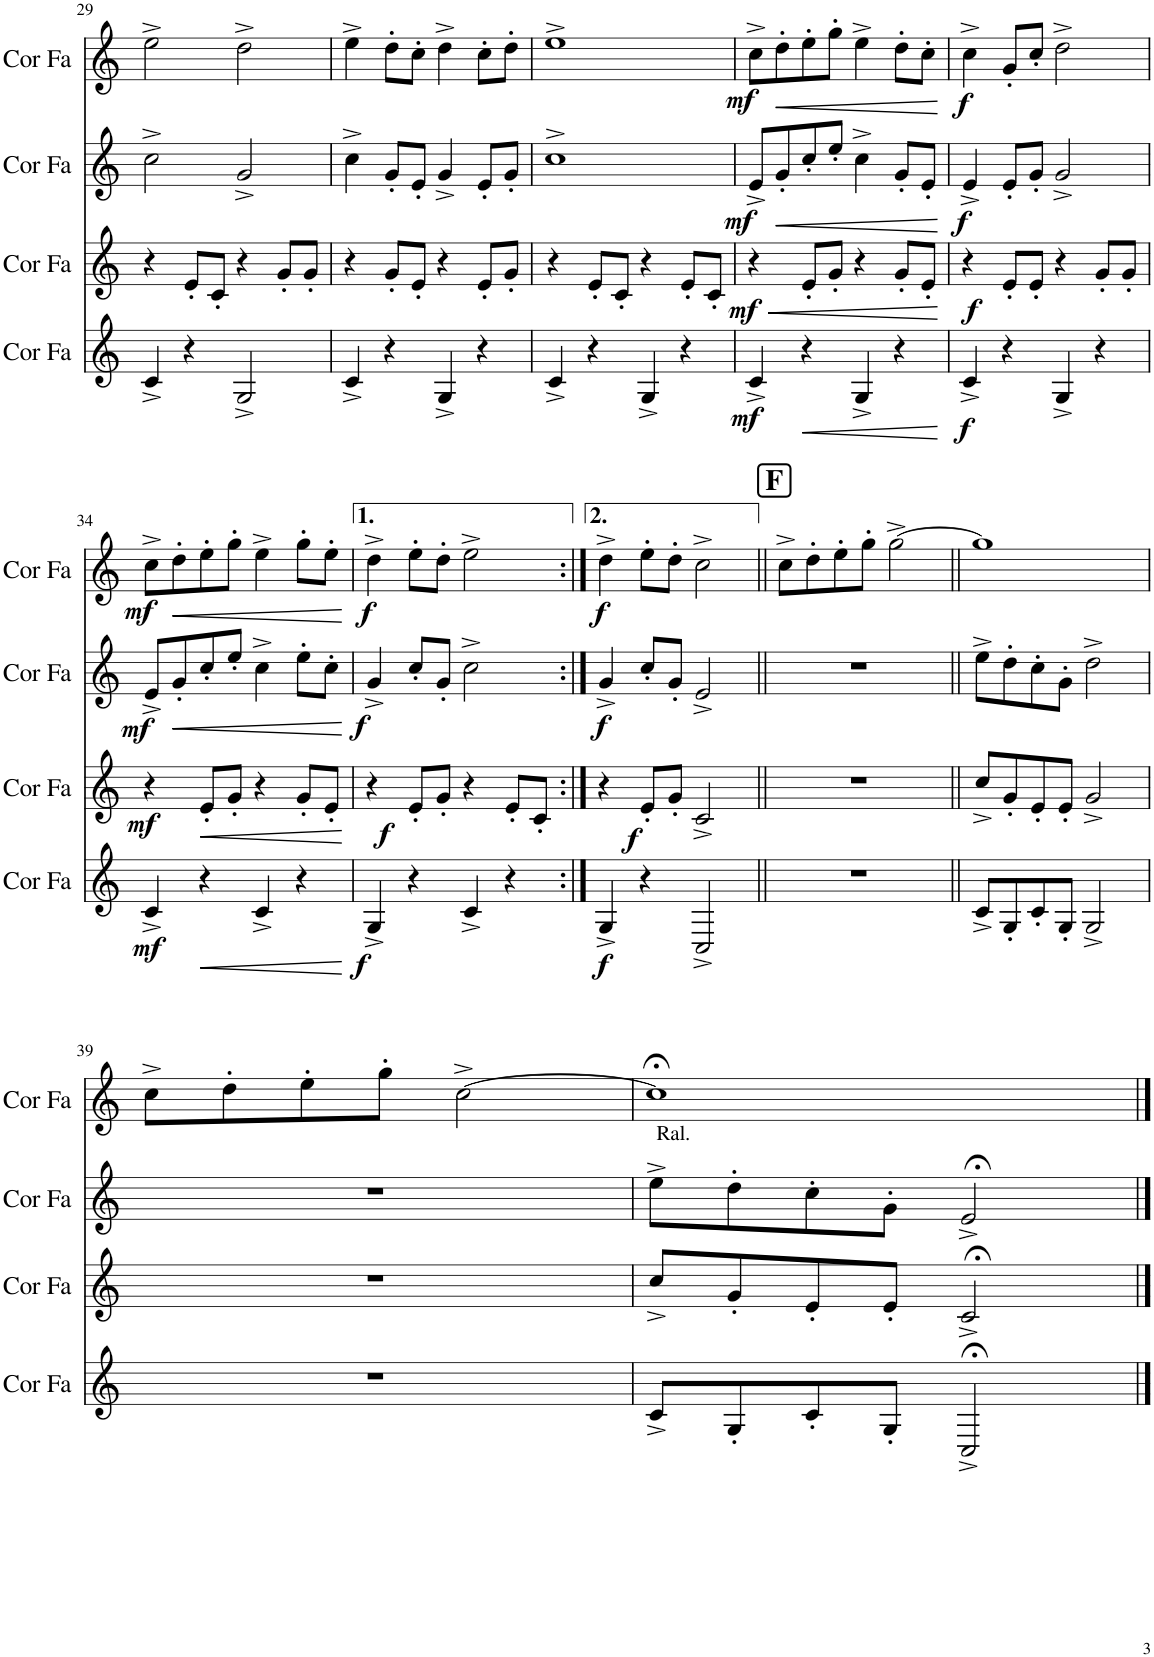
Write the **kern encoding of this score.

**kern	**dynam	**kern	**dynam	**kern	**dynam	**kern	**dynam
*part4	*part4	*part3	*part3	*part2	*part2	*part1	*part1
*staff4	*staff4	*staff3	*staff3	*staff2	*staff2	*staff1	*staff1
*I"Cor en Fa	*	*I"Cor en Fa	*	*I"Cor en Fa	*	*I"Cor en Fa	*
*I'Cor Fa	*	*I'Cor Fa	*	*I'Cor Fa	*	*I'Cor Fa	*
!!LO:PB:g=z
*clefG2	*	*clefG2	*	*clefG2	*	*clefG2	*
*Trd4c7	*	*Trd4c7	*	*Trd4c7	*	*Trd4c7	*
*k[]	*	*k[]	*	*k[]	*	*k[]	*
*M4/4	*	*M4/4	*	*M4/4	*	*M4/4	*
=29	=29	=29	=29	=29	=29	=29	=29
4c^/	.	4r	.	2cc^\	.	2ee^\	.
4r	.	8e'/L	.	.	.	.	.
.	.	8c'/J	.	.	.	.	.
2G^/	.	4r	.	2g^/	.	2dd^\	.
.	.	8g'/L	.	.	.	.	.
.	.	8g'/J	.	.	.	.	.
=30	=30	=30	=30	=30	=30	=30	=30
4c^/	.	4r	.	4cc^\	.	4ee^\	.
4r	.	8g'/L	.	8g'/L	.	8dd'\L	.
.	.	8e'/J	.	8e'/J	.	8cc'\J	.
4G^/	.	4r	.	4g^/	.	4dd^\	.
4r	.	8e'/L	.	8e'/L	.	8cc'\L	.
.	.	8g'/J	.	8g'/J	.	8dd'\J	.
=31	=31	=31	=31	=31	=31	=31	=31
4c^/	.	4r	.	1cc^	.	1ee^	.
4r	.	8e'/L	.	.	.	.	.
.	.	8c'/J	.	.	.	.	.
4G^/	.	4r	.	.	.	.	.
4r	.	8e'/L	.	.	.	.	.
.	.	8c'/J	.	.	.	.	.
=32	=32	=32	=32	=32	=32	=32	=32
!	!LO:DY:b	!	!LO:HP:b	!	!	!	!
!	!	!	!LO:DY:n=1:b	!	!LO:DY:b	!	!LO:DY:b
4c^/	mf	4r	< mf	8e^/L	mf	8cc^\L	mf
!	!	!	!	!	!LO:HP:b	!	!LO:HP:b
.	.	.	.	8g'/	<	8dd'\	<
!	!LO:HP:b	!	!	!	!	!	!
4r	<	8e'/L	.	8cc'/	.	8ee'\	.
.	.	8g'/J	.	8ee'/J	.	8gg'\J	.
4G^/	.	4r	.	4cc^\	.	4ee^\	.
4r	.	8g'/L	.	8g'/L	.	8dd'\L	.
.	.	8e'/J	.	8e'/J	.	8cc'\J	.
.	[	.	[	.	[	.	[
=33	=33	=33	=33	=33	=33	=33	=33
!	!LO:DY:b	!	!LO:DY:b	!	!LO:DY:b	!	!LO:DY:b
4c^/	f	4r	f	4e^/	f	4cc^\	f
4r	.	8e'/L	.	8e'/L	.	8g'/L	.
.	.	8e'/J	.	8g'/J	.	8cc'/J	.
4G^/	.	4r	.	2g^/	.	2dd^\	.
4r	.	8g'/L	.	.	.	.	.
.	.	8g'/J	.	.	.	.	.
!!LO:LB:g=z
=34	=34	=34	=34	=34	=34	=34	=34
!	!LO:DY:b	!	!LO:DY:b	!	!LO:DY:b	!	!LO:DY:b
4c^/	mf	4r	mf	8e^/L	mf	8cc^\L	mf
!	!	!	!	!	!LO:HP:b	!	!LO:HP:b
.	.	.	.	8g'/	<	8dd'\	<
!	!LO:HP:b	!	!LO:HP:b	!	!	!	!
4r	<	8e'/L	<	8cc'/	.	8ee'\	.
.	.	8g'/J	.	8ee'/J	.	8gg'\J	.
4c^/	.	4r	.	4cc^\	.	4ee^\	.
4r	.	8g'/L	.	8ee'\L	.	8gg'\L	.
.	.	8e'/J	.	8cc'\J	.	8ee'\J	.
.	[	.	[	.	[	.	[
=35	=35	=35	=35	=35	=35	=35	=35
!	!LO:DY:b	!	!LO:DY:b	!	!LO:DY:b	!	!LO:DY:b
4G^/	f	4r	f	4g^/	f	4dd^\	f
4r	.	8e'/L	.	8cc'/L	.	8ee'\L	.
.	.	8g'/J	.	8g'/J	.	8dd'\J	.
4c^/	.	4r	.	2cc^\	.	2ee^\	.
4r	.	8e'/L	.	.	.	.	.
.	.	8c'/J	.	.	.	.	.
=36:|!	=36:|!	=36:|!	=36:|!	=36:|!	=36:|!	=36:|!	=36:|!
!	!LO:DY:b	!	!	!	!LO:DY:b	!	!LO:DY:b
4G^/	f	4r	.	4g^/	f	4dd^\	f
!	!	!	!LO:DY:b	!	!	!	!
4r	.	8e'/L	f	8cc'/L	.	8ee'\L	.
.	.	8g'/J	.	8g'/J	.	8dd'\J	.
2C^/	.	2c^/	.	2e^/	.	2cc^\	.
!!LO:REH:place=s1:a:B:cj:fs=14:t=F
=37||	=37||	=37||	=37||	=37||	=37||	=37||	=37||
1r	.	1r	.	1r	.	8cc^\L	.
.	.	.	.	.	.	8dd'\	.
.	.	.	.	.	.	8ee'\	.
.	.	.	.	.	.	8gg'\J	.
.	.	.	.	.	.	[2gg^\	.
=38||	=38||	=38||	=38||	=38||	=38||	=38||	=38||
8c^/L	.	8cc^/L	.	8ee^\L	.	1gg]	.
8G'/	.	8g'/	.	8dd'\	.	.	.
8c'/	.	8e'/	.	8cc'\	.	.	.
8G'/J	.	8e'/J	.	8g'\J	.	.	.
2G^/	.	2g^/	.	2dd^\	.	.	.
!!LO:LB:g=z
=39	=39	=39	=39	=39	=39	=39	=39
1r	.	1r	.	1r	.	8cc^\L	.
.	.	.	.	.	.	8dd'\	.
.	.	.	.	.	.	8ee'\	.
.	.	.	.	.	.	8gg'\J	.
.	.	.	.	.	.	[2cc^\	.
=40	=40	=40	=40	=40	=40	=40	=40
!	!	!	!	!LO:TX:a:t=Ral.	!	!	!
8c^/L	.	8cc^/L	.	8ee^\L	.	1cc;<]	.
8G'/	.	8g'/	.	8dd'\	.	.	.
8c'/	.	8e'/	.	8cc'\	.	.	.
8G'/J	.	8e'/J	.	8g'\J	.	.	.
2C;<^/	.	2c;<^/	.	2e;<^/	.	.	.
==	==	==	==	==	==	==	==
*-	*-	*-	*-	*-	*-	*-	*-
